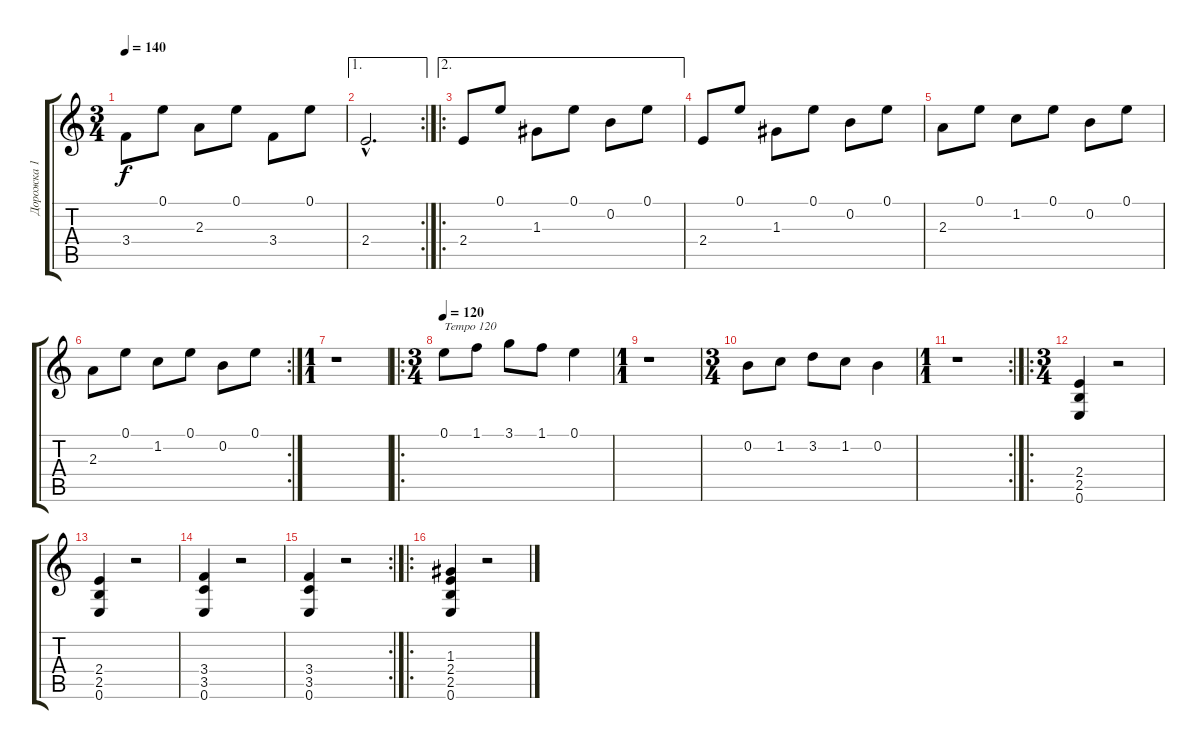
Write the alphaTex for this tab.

\track ("Дорожка 1" "Дорожка 1") {instrument acousticguitarsteel}
\staff {score tabs}
\tuning (E4 B3 G3 D3 A2 E2) {hide}
\ts (3 4)
\tempo 140
\clef g2
\ks c
3.4.8{dy f} 0.1.8 2.3.8 0.1.8 3.4.8 0.1.8 |
\ae 1
\rc 2
2.4{hac}.2{d} |
\ae 2
\ro
2.4.8 0.1.8 1.3.8 0.1.8 0.2.8 0.1.8 |
2.4.8 0.1.8 1.3.8 0.1.8 0.2.8 0.1.8 |
2.3.8 0.1.8 1.2.8 0.1.8 0.2.8 0.1.8 |
\rc 2
2.3.8 0.1.8 1.2.8 0.1.8 0.2.8 0.1.8 |
\ts (1 1)
r.1 |
\ro
\ts (3 4)
\tempo 120
0.1.8{txt "Tempo 120"} 1.1.8 3.1.8 1.1.8 0.1.4 |
\ts (1 1)
r.1 |
\ts (3 4)
0.2.8 1.2.8 3.2.8 1.2.8 0.2.4 |
\rc 2
\ts (1 1)
r.1 |
\ro
\ts (3 4)
(2.4 2.5 0.6).4 r.2 |
(2.4 2.5 0.6).4 r.2 |
(3.4 3.5 0.6).4 r.2 |
\rc 2
(3.4 3.5 0.6).4 r.2 |
\ro
(1.3 2.4 2.5 0.6).4 r.2
